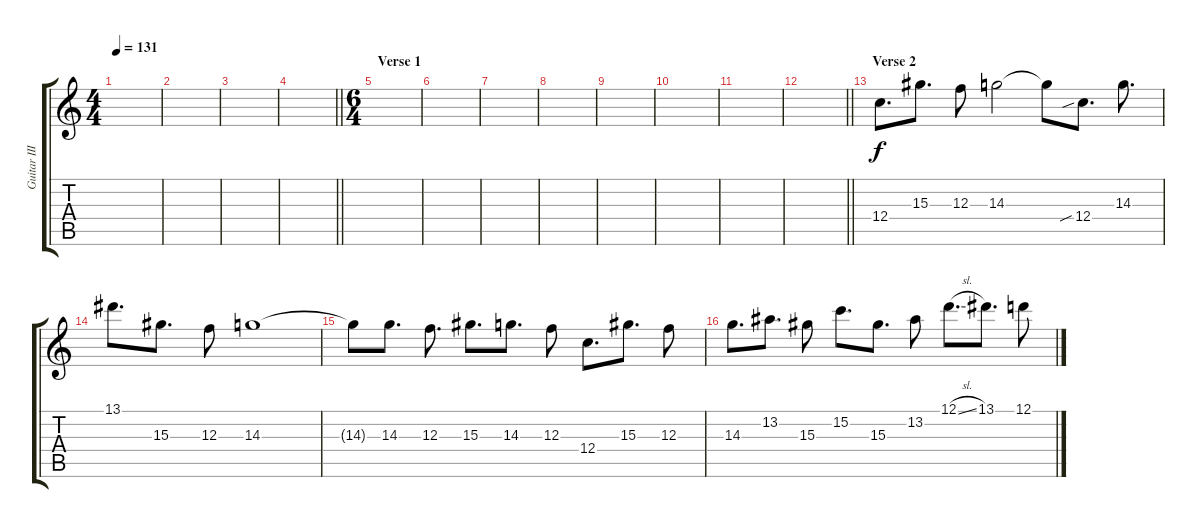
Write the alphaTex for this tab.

\track ("Guitar III" "Guitar III") {instrument overdrivenguitar}
\staff {score tabs}
\tuning (D4 A3 F3 C3 G2 C2) {hide}
\ts (4 4)
\tempo 131
\clef g2
\ks c
|
|
|
\barLineRight lightlight
|
\ts (6 4)
\section ("" "Verse 1")
|
|
|
|
|
|
|
\barLineRight lightlight
|
\section ("" "Verse 2")
12.4.8{d} 15.3.8{d} 12.3.8 14.3.2 14.3{t}.8 12.4{sib}.8{d} 14.3.8{d} |
13.1.8{d} 15.3.8{d} 12.3.8 14.3.1 |
14.3{t}.8 14.3.8{d} 12.3.8{d} 15.3.8{d} 14.3.8{d} 12.3.8 12.4.8{d} 15.3.8{d} 12.3.8 |
14.3.8{d} 13.2.8{d} 15.3.8 15.2.8{d} 15.3.8{d} 13.2.8 12.1{sl}.8{d} 13.1.8{d} 12.1.8
